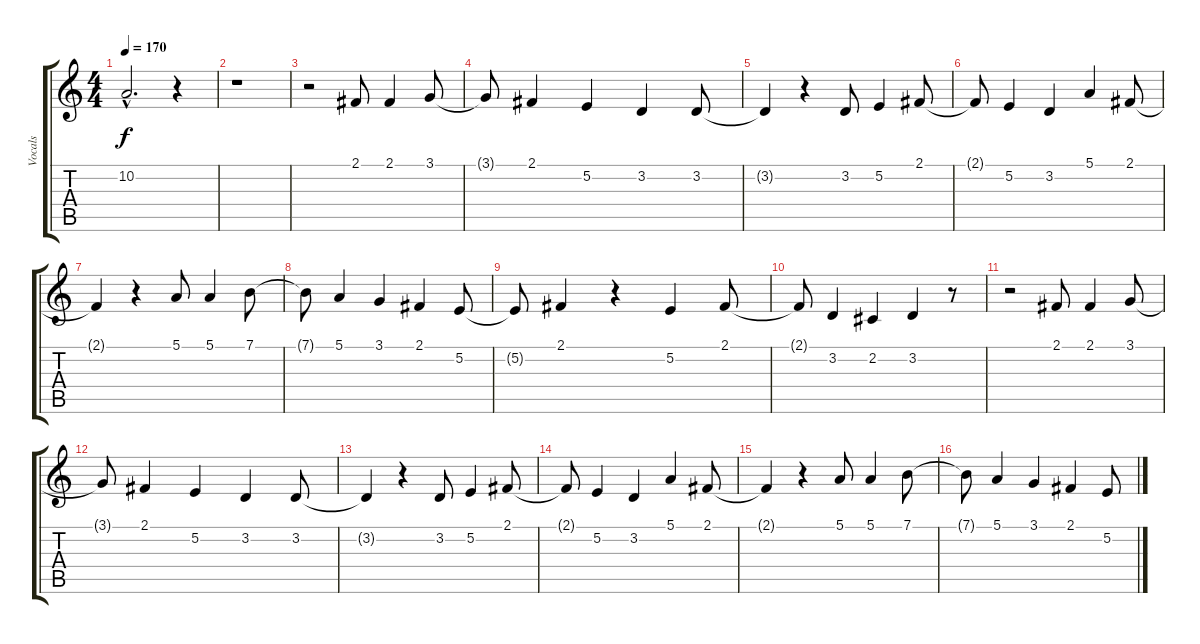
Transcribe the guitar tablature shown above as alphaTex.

\track ("Vocals" "Vocals") {instrument violin}
\staff {score tabs}
\tuning (E4 B3 G3 D3 A2 E2) {hide}
\ts (4 4)
\tempo 170
\clef g2
\ks c
10.2{hac t}.2{d dy f} r.4 |
r.1 |
r.2 2.1.8 2.1.4 3.1.8 |
3.1{t}.8 2.1.4 5.2.4 3.2.4 3.2.8 |
3.2{t}.4 r.4 3.2.8 5.2.4 2.1.8 |
2.1{t}.8 5.2.4 3.2.4 5.1.4 2.1.8 |
2.1{t}.4 r.4 5.1.8 5.1.4 7.1.8 |
7.1{t}.8 5.1.4 3.1.4 2.1.4 5.2.8 |
5.2{t}.8 2.1.4 r.4 5.2.4 2.1.8 |
2.1{t}.8 3.2.4 2.2.4 3.2.4 r.8 |
r.2 2.1.8 2.1.4 3.1.8 |
3.1{t}.8 2.1.4 5.2.4 3.2.4 3.2.8 |
3.2{t}.4 r.4 3.2.8 5.2.4 2.1.8 |
2.1{t}.8 5.2.4 3.2.4 5.1.4 2.1.8 |
2.1{t}.4 r.4 5.1.8 5.1.4 7.1.8 |
7.1{t}.8 5.1.4 3.1.4 2.1.4 5.2.8
